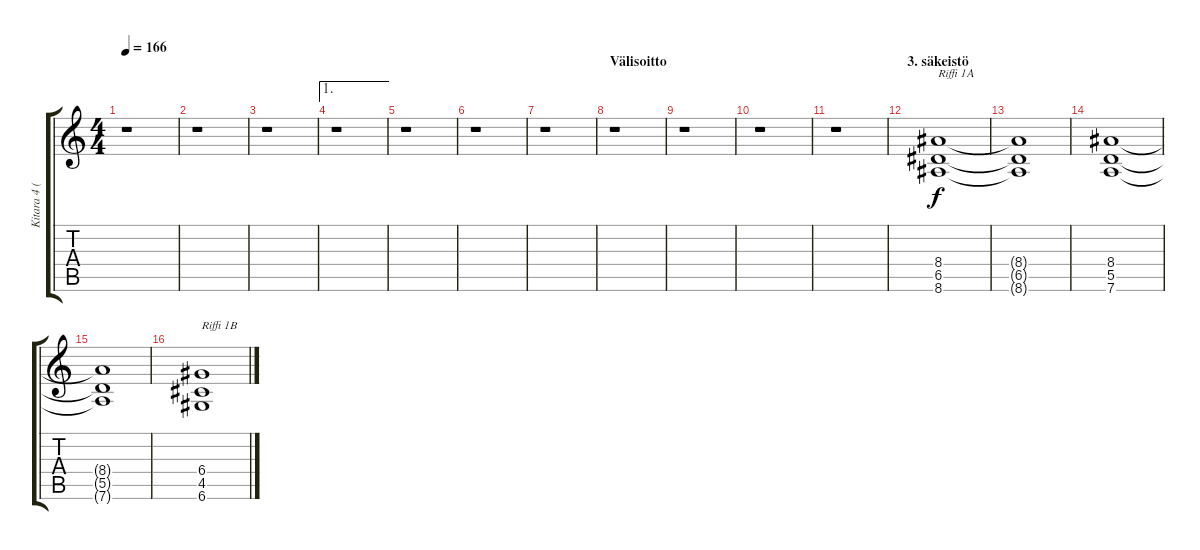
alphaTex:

\track ("Kitara 4 (Kuisma 2)" "Kitara 4 (") {instrument overdrivenguitar}
\staff {score tabs}
\tuning (E4 B3 G3 D3 A2 D2) {hide}
\ts (4 4)
\tempo 166
\clef g2
\ks c
r.1{dy f} |
r.1 |
r.1 |
\ae 1
r.1 |
r.1 |
r.1 |
r.1 |
\section ("" "Välisoitto")
r.1 |
r.1 |
r.1 |
r.1 |
\section ("" "3. säkeistö")
(8.4 6.5 8.6).1{txt "Riffi 1A"} |
(8.4{t} 6.5{t} 8.6{t}).1 |
(8.4 5.5 7.6).1 |
(8.4{t} 5.5{t} 7.6{t}).1 |
(6.4 4.5 6.6).1{txt "Riffi 1B"}
